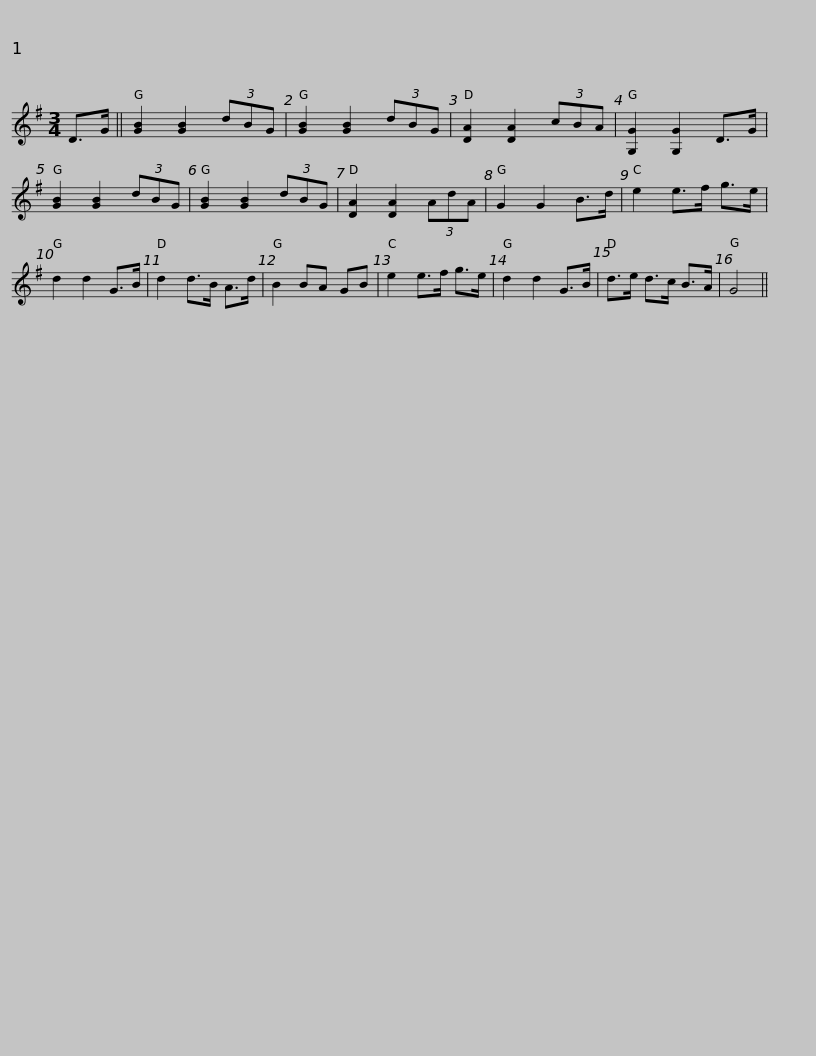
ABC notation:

X:1
L:1/8
M:3/4
I:linebreak $
K:G
V:1 treble
V:1
 D>G || [GB]2 [GB]2 (3dBG | [GB]2 [GB]2 (3dBG | [DA]2 [DA]2 (3cBA | [G,G]2 [G,G]2 D>G | %5
 [GB]2 [GB]2 (3dBG | [GB]2 [GB]2 (3dBG | [DA]2 [DA]2 (3AdA | G2 G2 B>d |$ e2 e>f g>e | %10
 d2 d2 G>B | d2 d>B A>d | B2 BA GB | e2 e>f g>e | d2 d2 G>B | %15
 d>e d>c B>A | G4 || %17
